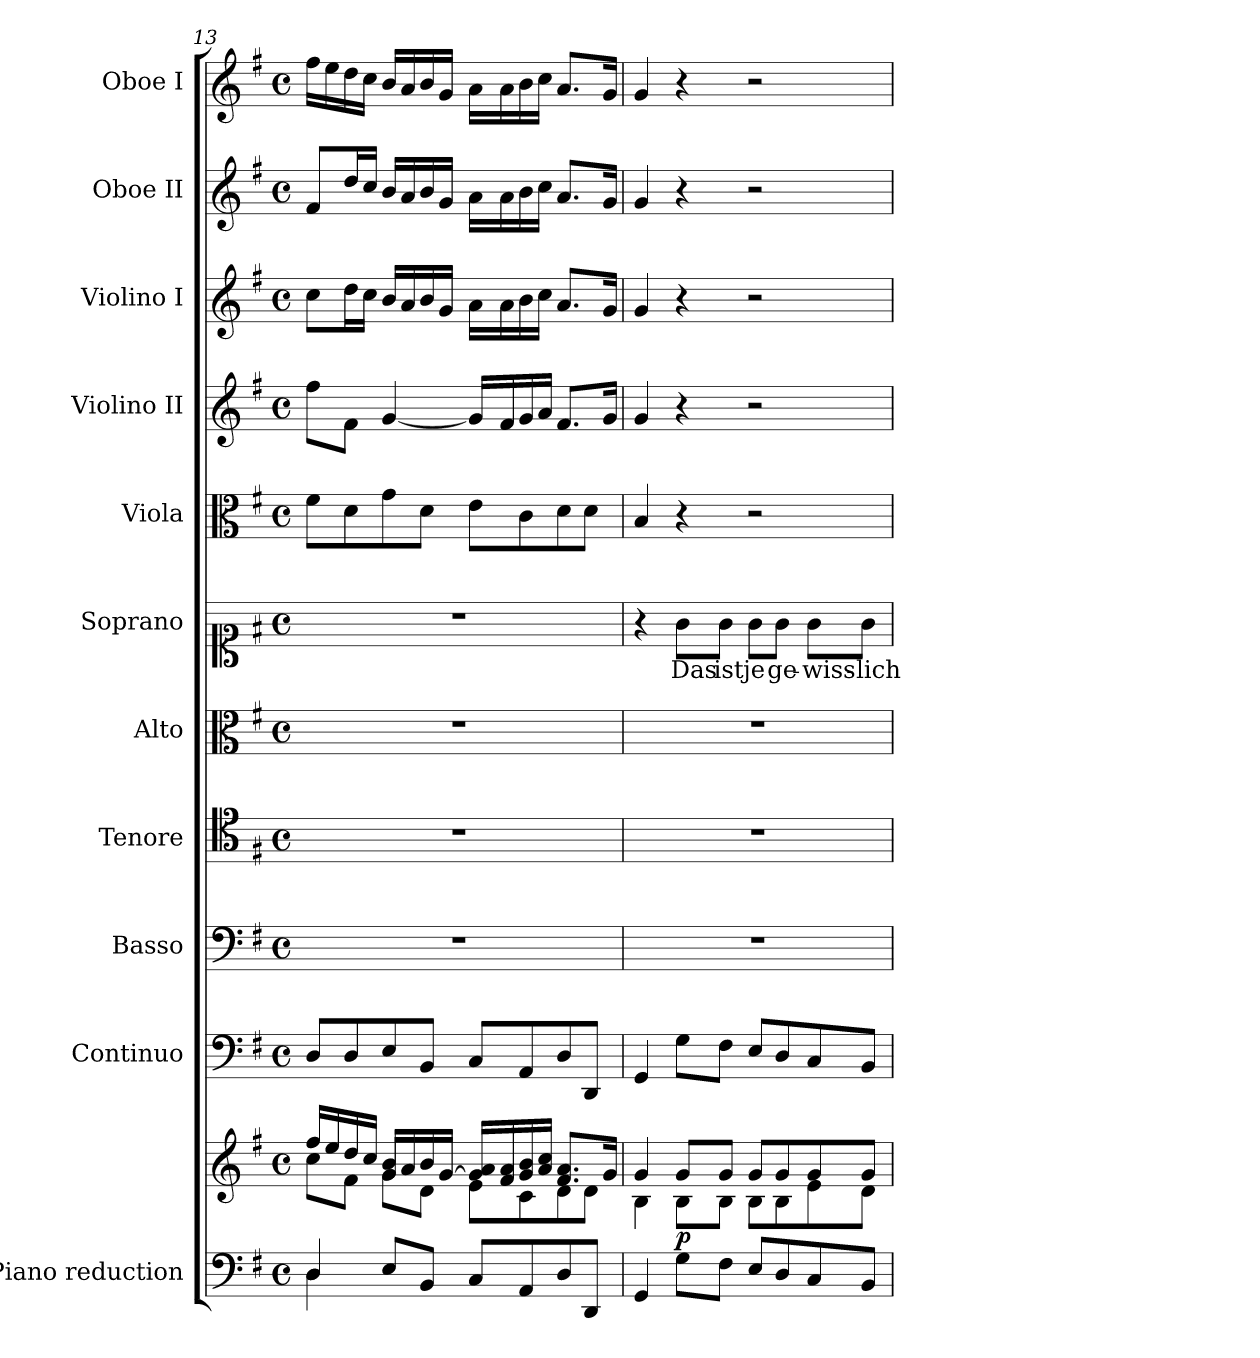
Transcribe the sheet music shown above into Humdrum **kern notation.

**kern	**kern	**dynam	**kern	**kern	**kern	**kern	**kern	**text	**kern	**kern	**kern	**kern	**kern
*part11	*part11	*part11	*part10	*part9	*part8	*part7	*part6	*part6	*part5	*part4	*part3	*part2	*part1
*staff12	*staff11	*staff11/12	*staff10	*staff9	*staff8	*staff7	*staff6	*staff6	*staff5	*staff4	*staff3	*staff2	*staff1
*I"Piano reduction	*	*	*I"Continuo	*I"Basso	*I"Tenore	*I"Alto	*I"Soprano	*	*I"Viola	*I"Violino II	*I"Violino I	*I"Oboe II	*I"Oboe I
*I'Pno	*	*	*	*	*	*	*	*	*	*	*	*I'Ob	*I'Ob
!!LO:PB:g=z
*clefF4	*clefG2	*	*clefF4	*clefF4	*clefC4	*clefC3	*clefC1	*	*clefC3	*clefG2	*clefG2	*clefG2	*clefG2
*k[f#]	*k[f#]	*	*k[f#]	*k[f#]	*k[f#]	*k[f#]	*k[f#]	*	*k[f#]	*k[f#]	*k[f#]	*k[f#]	*k[f#]
*M4/4	*M4/4	*	*M4/4	*M4/4	*M4/4	*M4/4	*M4/4	*	*M4/4	*M4/4	*M4/4	*M4/4	*M4/4
*met(c)	*met(c)	*	*met(c)	*met(c)	*met(c)	*met(c)	*met(c)	*	*met(c)	*met(c)	*met(c)	*met(c)	*met(c)
=13	=13	=13	=13	=13	=13	=13	=13	=13	=13	=13	=13	=13	=13
*^	*^	*	*	*	*	*	*	*	*	*	*	*	*
*	*	*	*^	*	*	*	*	*	*	*	*	*	*	*	*
4D/	4D\	16ff#/LL	8cc\L	4ryy	.	8D/L	1r	1r	1r	1r	.	8f#\L	8ff#\L	8cc\L	8f#/L	16ff#\LL
.	.	16ee/	.	.	.	.	.	.	.	.	.	.	.	.	.	16ee\
.	.	16dd/	8f#\J	.	.	8D/	.	.	.	.	.	8d\	8f#\J	16dd\L	16dd/L	16dd\
.	.	16cc/JJ	.	.	.	.	.	.	.	.	.	.	.	16cc\JJ	16cc/JJ	16cc\JJ
8E/L	4ryy	16b/LL	8g\L	4g/	.	8E/	.	.	.	.	.	8g\	[4g/	16b/LL	16b/LL	16b/LL
.	.	16a/	.	.	.	.	.	.	.	.	.	.	.	16a/	16a/	16a/
8BB/J	.	16b/	8d\J	.	.	8BB/J	.	.	.	.	.	8d\J	.	16b/	16b/	16b/
.	.	[16g/JJ	.	.	.	.	.	.	.	.	.	.	.	16g/JJ	16g/JJ	16g/JJ
8C/L	2ryy	16g/] 16a/LL	8e\L	2ryy	.	8C/L	.	.	.	.	.	8e\L	16g/LL]	16a\LL	16a\LL	16a\LL
.	.	16f#/ 16a/	.	.	.	.	.	.	.	.	.	.	16f#/	16a\	16a\	16a\
8AA/	.	16g/ 16b/	8c\	.	.	8AA/	.	.	.	.	.	8c\	16g/	16b\	16b\	16b\
.	.	16a/ 16cc/JJ	.	.	.	.	.	.	.	.	.	.	16a/JJ	16cc\JJ	16cc\JJ	16cc\JJ
8D/	.	8.f#/ 8.a/L	8d\	.	.	8D/	.	.	.	.	.	8d\	8.f#/L	8.a/L	8.a/L	8.a/L
8DD/J	.	.	8d\J	.	.	8DD/J	.	.	.	.	.	8d\J	.	.	.	.
.	.	16g/Jk	.	.	.	.	.	.	.	.	.	.	16g/Jk	16g/Jk	16g/Jk	16g/Jk
*v	*v	*	*	*	*	*	*	*	*	*	*	*	*	*	*	*
*	*	*v	*v	*	*	*	*	*	*	*	*	*	*	*	*
=14	=14	=14	=14	=14	=14	=14	=14	=14	=14	=14	=14	=14	=14	=14
4GG/	4g/	4B\	.	4GG/	1r	1r	1r	4r	.	4B/	4g/	4g/	4g/	4g/
!	!	!	!LO:DY:b	!	!	!	!	!	!LO:LY:b	!	!	!	!	!
8G\L	8g/L	8B\L	p	8G\L	.	.	.	8g\L	Das	4r	4r	4r	4r	4r
!	!	!	!	!	!	!	!	!	!LO:LY:b	!	!	!	!	!
8F#\J	8g/J	8B\J	.	8F#\J	.	.	.	8g\J	ist	.	.	.	.	.
!	!	!	!	!	!	!	!	!	!LO:LY:b	!	!	!	!	!
8E/L	8g/L	8B\L	.	8E/L	.	.	.	8g\L	je	2r	2r	2r	2r	2r
!	!	!	!	!	!	!	!	!	!LO:LY:b	!	!	!	!	!
8D/	8g/	8B\	.	8D/	.	.	.	8g\J	ge-	.	.	.	.	.
!	!	!	!	!	!	!	!	!	!LO:LY:b	!	!	!	!	!
8C/	8g/	8e\	.	8C/	.	.	.	8g\L	-wiss-	.	.	.	.	.
!	!	!	!	!	!	!	!	!	!LO:LY:b	!	!	!	!	!
8BB/J	8g/J	8d\J	.	8BB/J	.	.	.	8g\J	-lich	.	.	.	.	.
*	*v	*v	*	*	*	*	*	*	*	*	*	*	*	*
=	=	=	=	=	=	=	=	=	=	=	=	=	=
*-	*-	*-	*-	*-	*-	*-	*-	*-	*-	*-	*-	*-	*-
